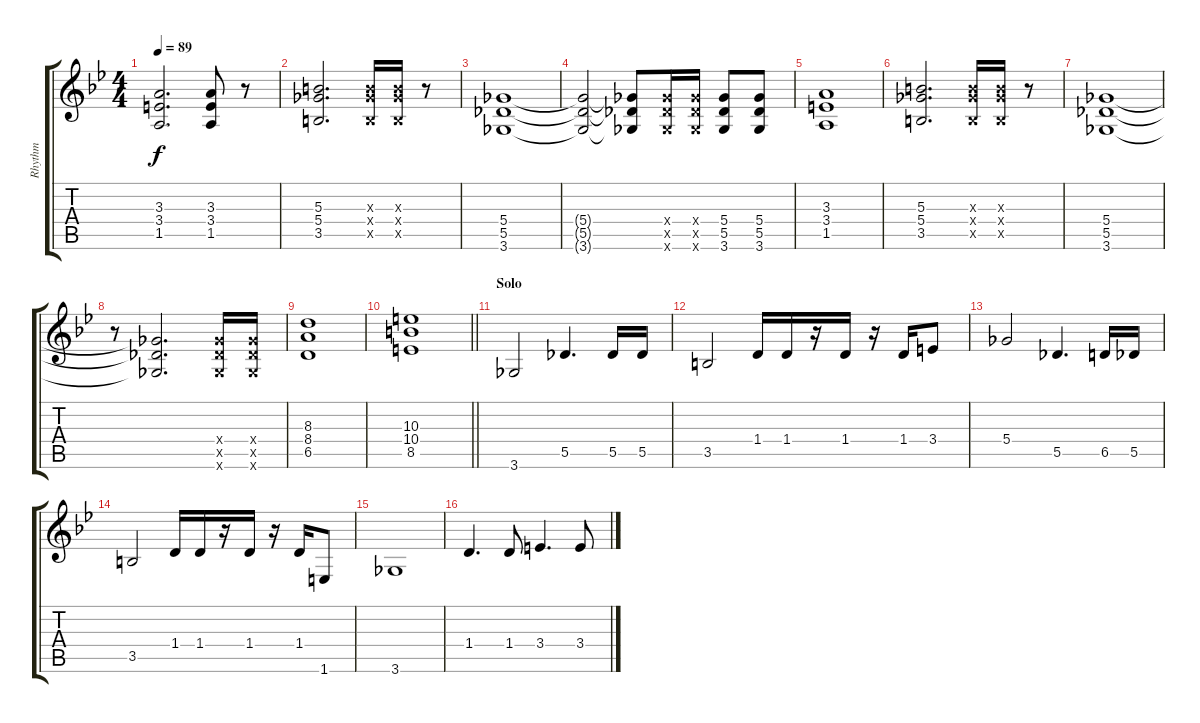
\track ("Rhythm" "Rhythm") {instrument distortionguitar}
\staff {score tabs}
\tuning (Eb4 Bb3 Gb3 Db3 Ab2 Eb2) {hide}
\ts (4 4)
\tempo 89
\clef g2
\ks bb
(3.3 3.4 1.5).2{d dy f} (3.3 3.4 1.5).8 r.8 |
(5.3 5.4 3.5).2{d} (5.3{x} 5.4{x} 3.5{x}).16 (5.3{x} 5.4{x} 3.5{x}).16 r.8 |
(5.4 5.5 3.6).1 |
(5.4{t} 5.5{t} 3.6{t}).2 (5.4{t} 5.5{t} 3.6{t}).8 (5.4{x} 5.5{x} 3.6{x}).16 (5.4{x} 5.5{x} 3.6{x}).16 (5.4 5.5 3.6).8 (5.4 5.5 3.6).8 |
(3.3 3.4 1.5).1 |
(5.3 5.4 3.5).2{d} (5.3{x} 5.4{x} 3.5{x}).16 (5.3{x} 5.4{x} 3.5{x}).16 r.8 |
(5.4 5.5 3.6).1 |
r.8 (5.4{t} 5.5{t} 3.6{t}).2{d} (5.4{x} 5.5{x} 3.6{x}).16 (5.4{x} 5.5{x} 3.6{x}).16 |
(8.3 8.4 6.5).1 |
\barLineRight lightlight
(10.3 10.4 8.5).1 |
\section ("" "Solo")
3.6.2 5.5.4{d} 5.5.16 5.5.16 |
3.5.2 1.4.16 1.4.16 r.16 1.4.16 r.16 1.4.16 3.4.8 |
5.4.2 5.5.4{d} 6.5.16 5.5.16 |
3.5.2 1.4.16 1.4.16 r.16 1.4.16 r.16 1.4.16 1.6.8 |
3.6.1 |
1.4.4{d} 1.4.8 3.4.4{d} 3.4.8
